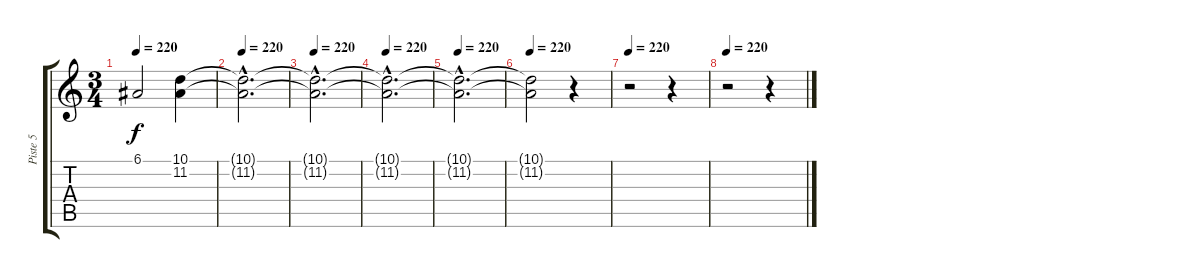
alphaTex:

\track ("Piste 5" "Piste 5") {instrument oboe}
\staff {score tabs}
\tuning (E4 B3 G3 D3 A2 E2) {hide}
\ts (3 4)
\tempo 220
\clef g2
\ks c
6.1.2{dy f} (10.1 11.2).4 |
\tempo 220
(10.1{hac t} 11.2{hac t}).2{d} |
\tempo 220
(10.1{hac t} 11.2{hac t}).2{d} |
\tempo 220
(10.1{hac t} 11.2{hac t}).2{d} |
\tempo 220
(10.1{hac t} 11.2{hac t}).2{d} |
\tempo 220
(10.1{t} 11.2{t}).2 r.4 |
\tempo 220
r.2 r.4 |
\tempo 220
r.2 r.4
